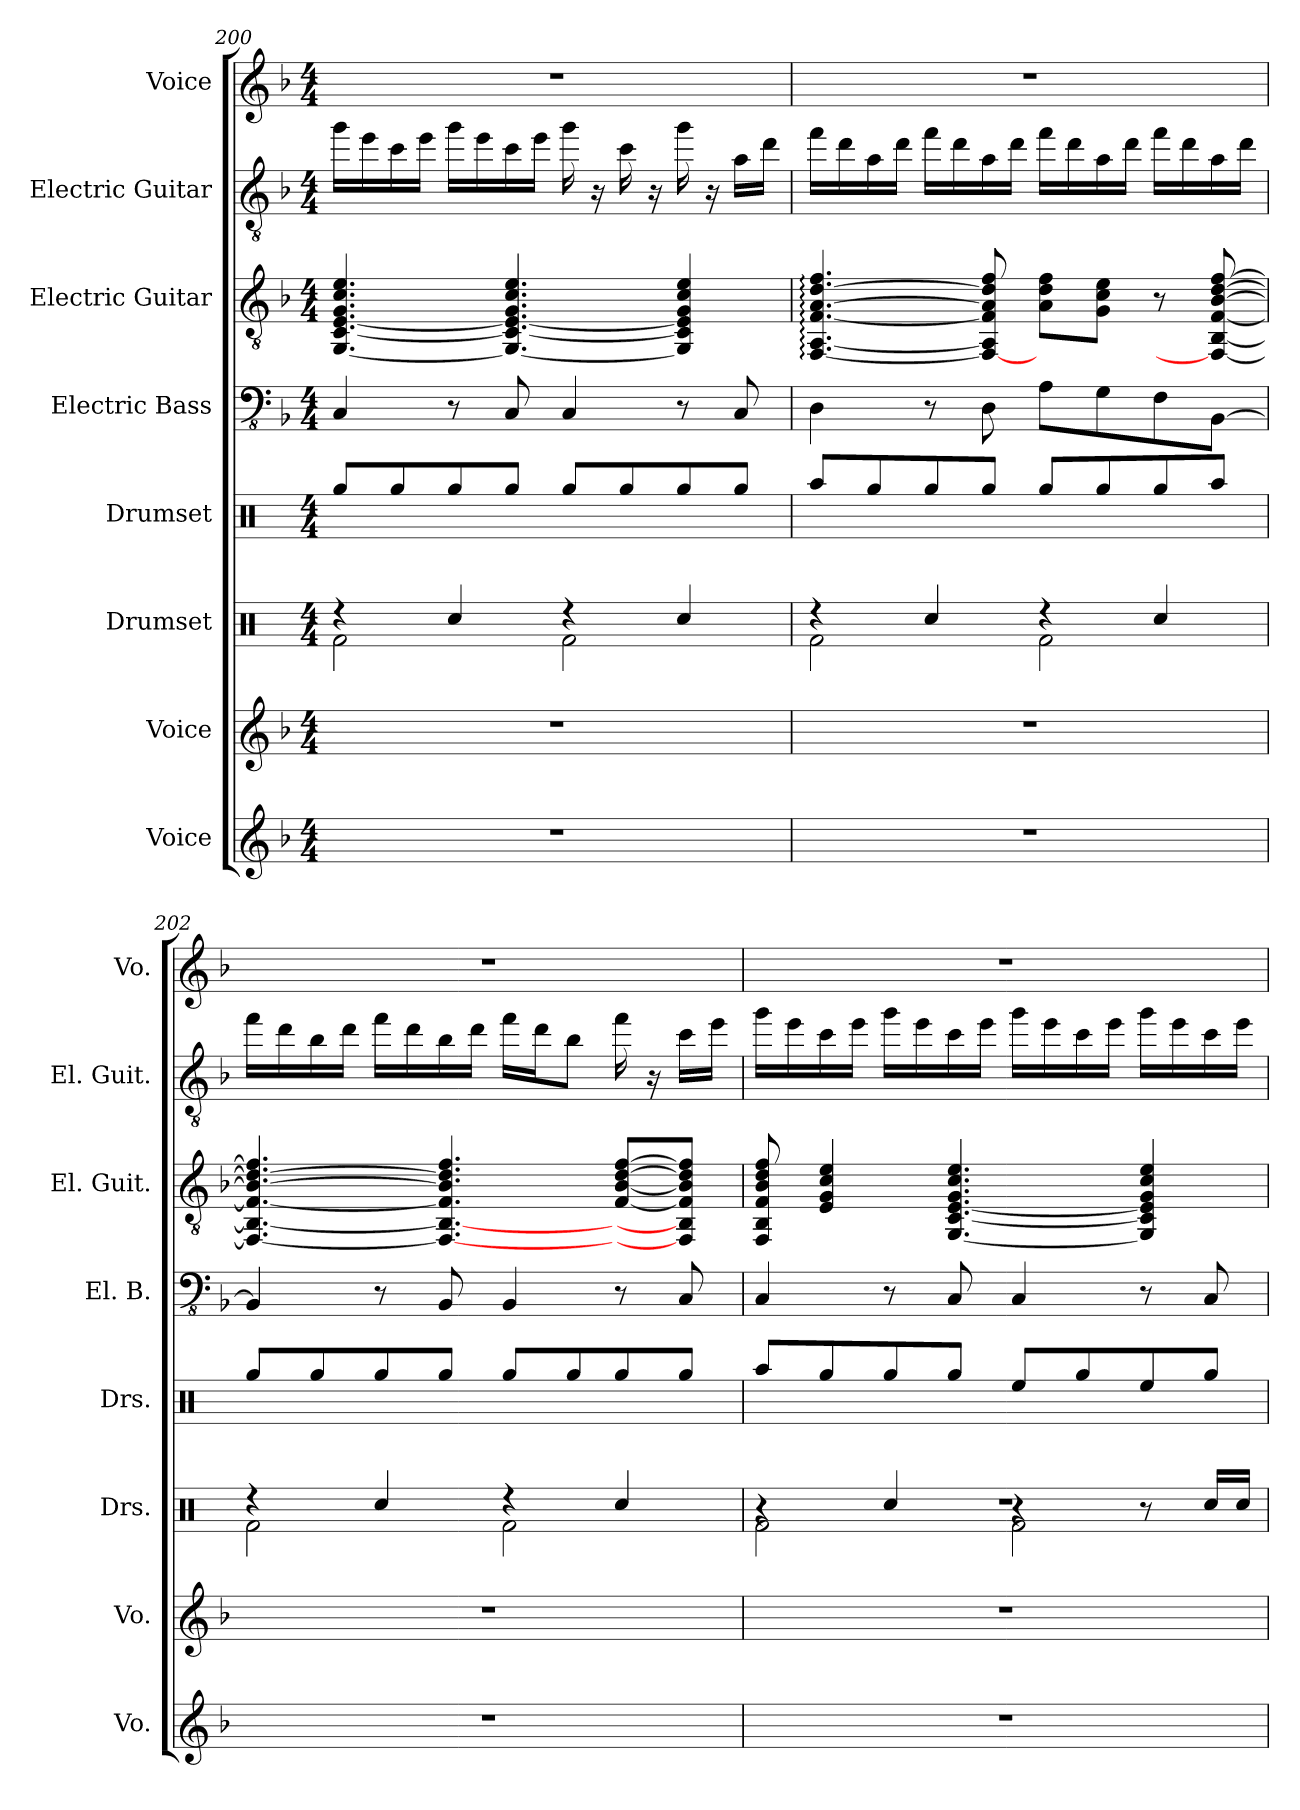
**kern	**kern	**kern	**kern	**kern	**kern	**kern	**kern
*part8	*part7	*part6	*part5	*part4	*part3	*part2	*part1
*staff8	*staff7	*staff6	*staff5	*staff4	*staff3	*staff2	*staff1
*I"Voice	*I"Voice	*I"Drumset	*I"Drumset	*I"Electric Bass	*I"Electric Guitar	*I"Electric Guitar	*I"Voice
*I'Vo.	*I'Vo.	*I'Drs.	*I'Drs.	*I'El. B.	*I'El. Guit.	*I'El. Guit.	*I'Vo.
*clefG2	*clefG2	*clefX	*clefX	*clefFv4	*clefGv2	*clefGv2	*clefG2
*k[b-]	*k[b-]	*k[]	*k[]	*k[b-]	*k[b-]	*k[b-]	*k[b-]
*M4/4	*M4/4	*M4/4	*M4/4	*M4/4	*M4/4	*M4/4	*M4/4
=200	=200	=200	=200	=200	=200	=200	=200
*	*	*^	*	*	*	*	*
1r	1r	4r	2Rf\	8Rgg/L	4CC/	[4.GG/ [4.C/ [4.E/ 4.G/ 4.c/ 4.e/	16gg\LL	1r
.	.	.	.	.	.	.	16ee\	.
.	.	.	.	8Rgg/	.	.	16cc\	.
.	.	.	.	.	.	.	16ee\JJ	.
.	.	4Rcc/	.	8Rgg/	8r	.	16gg\LL	.
.	.	.	.	.	.	.	16ee\	.
.	.	.	.	8Rgg/J	8CC/	4.GG/_ 4.C/_ 4.E/_ 4.G/ 4.c/ 4.e/	16cc\	.
.	.	.	.	.	.	.	16ee\JJ	.
.	.	4r	2Rf\	8Rgg/L	4CC/	.	16gg\	.
.	.	.	.	.	.	.	16r	.
.	.	.	.	8Rgg/	.	.	16cc\	.
.	.	.	.	.	.	.	16r	.
.	.	4Rcc/	.	8Rgg/	8r	4GG/] 4C/] 4E/] 4G/ 4c/ 4e/	16gg\	.
.	.	.	.	.	.	.	16r	.
.	.	.	.	8Rgg/J	8CC/	.	16a\LL	.
.	.	.	.	.	.	.	16dd\JJ	.
!!LO:PB:g=z
=201	=201	=201	=201	=201	=201	=201	=201	=201
1r	1r	4r	2Rf\	8Raa/L	4DD\	[4.FF/: [4.AA/: [4.F/: [4.A/: [4.d/: 4.f/:	16ff\LL	1r
.	.	.	.	.	.	.	16dd\	.
.	.	.	.	8Rgg/	.	.	16a\	.
.	.	.	.	.	.	.	16dd\JJ	.
.	.	4Rcc/	.	8Rgg/	8r	.	16ff\LL	.
.	.	.	.	.	.	.	16dd\	.
.	.	.	.	8Rgg/J	8DD\	8FF/_ 8AA/] 8F/] 8A/] 8d/] 8f/	16a\	.
.	.	.	.	.	.	.	16dd\JJ	.
.	.	4r	2Rf\	8Rgg/L	8AA\L	8A\ 8d\ 8f\L	16ff\LL	.
.	.	.	.	.	.	.	16dd\	.
.	.	.	.	8Rgg/	8GG\	8G\ 8c\ 8e\J	16a\	.
.	.	.	.	.	.	.	16dd\JJ	.
.	.	4Rcc/	.	8Rgg/	8FF\	8r	16ff\LL	.
.	.	.	.	.	.	.	16dd\	.
.	.	.	.	8Raa/J	[8BBB-\J	8FF/_ [8BB-/ [8F/ [8B-/ [8d/ [8f/	16a\	.
.	.	.	.	.	.	.	16dd\JJ	.
=202	=202	=202	=202	=202	=202	=202	=202	=202
1r	1r	4r	2Rf\	8Rgg/L	4BBB-/]	4.FF/_ 4.BB-/_ 4.F/_ 4.B-/_ 4.d/_ 4.f/]	16ff\LL	1r
.	.	.	.	.	.	.	16dd\	.
.	.	.	.	8Rgg/	.	.	16b-\	.
.	.	.	.	.	.	.	16dd\JJ	.
.	.	4Rcc/	.	8Rgg/	8r	.	16ff\LL	.
.	.	.	.	.	.	.	16dd\	.
.	.	.	.	8Rgg/J	8BBB-/	4.FF/_ 4.BB-/_ 4.F/] 4.B-/] 4.d/] 4.f/	16b-\	.
.	.	.	.	.	.	.	16dd\JJ	.
.	.	4r	2Rf\	8Rgg/L	4BBB-/	.	16ff\LL	.
.	.	.	.	.	.	.	16dd\J	.
.	.	.	.	8Rgg/	.	.	8b-\J	.
.	.	4Rcc/	.	8Rgg/	8r	[8F/ [8B-/ [8d/ [8f/L	16ff\	.
.	.	.	.	.	.	.	16r	.
.	.	.	.	8Rgg/J	8CC/	8FF/] 8BB-/] 8F/] 8B-/] 8d/] 8f/]J	16cc\LL	.
.	.	.	.	.	.	.	16ee\JJ	.
!!LO:PB:g=z
=203	=203	=203	=203	=203	=203	=203	=203	=203
*	*	*	*^	*	*	*	*	*
1r	1r	4r	2Rf\	1r	8Raa/L	4CC/	8FF/ 8BB-/ 8F/ 8B-/ 8d/ 8f/	16gg\LL	1r
.	.	.	.	.	.	.	.	16ee\	.
.	.	.	.	.	8Rgg/	.	4E/ 4G/ 4c/ 4e/	16cc\	.
.	.	.	.	.	.	.	.	16ee\JJ	.
.	.	4Rcc/	.	.	8Rgg/	8r	.	16gg\LL	.
.	.	.	.	.	.	.	.	16ee\	.
.	.	.	.	.	8Rgg/J	8CC/	[4.GG/ [4.C/ [4.E/ 4.G/ 4.c/ 4.e/	16cc\	.
.	.	.	.	.	.	.	.	16ee\JJ	.
.	.	4r	2Rf\	.	8Ree/L	4CC/	.	16gg\LL	.
.	.	.	.	.	.	.	.	16ee\	.
.	.	.	.	.	8Rgg/	.	.	16cc\	.
.	.	.	.	.	.	.	.	16ee\JJ	.
.	.	8r	.	.	8Ree/	8r	4GG/] 4C/] 4E/] 4G/ 4c/ 4e/	16gg\LL	.
.	.	.	.	.	.	.	.	16ee\	.
.	.	16Rcc/LL	.	.	8Rgg/J	8CC/	.	16cc\	.
.	.	16Rcc/JJ	.	.	.	.	.	16ee\JJ	.
*	*	*v	*v	*v	*	*	*	*	*
=	=	=	=	=	=	=	=
*-	*-	*-	*-	*-	*-	*-	*-
